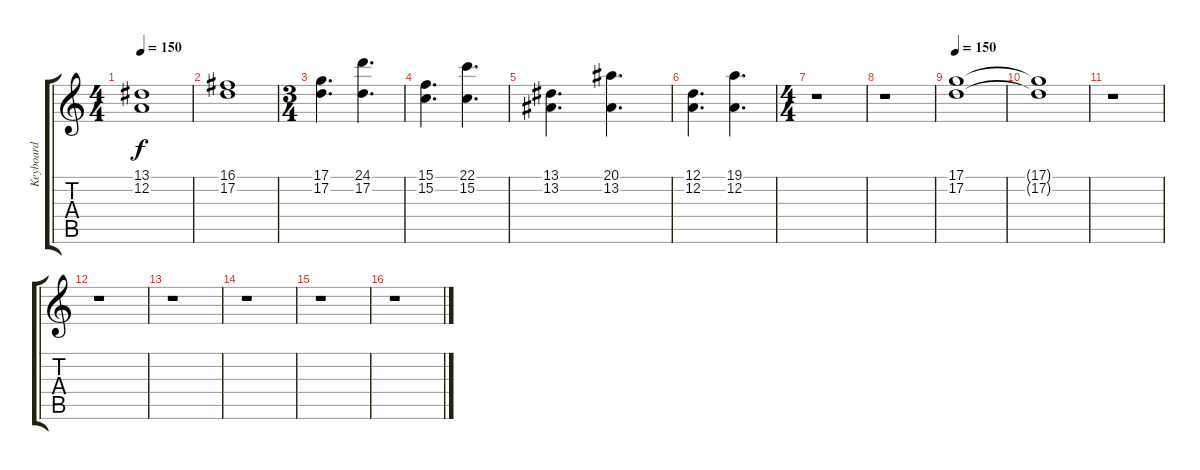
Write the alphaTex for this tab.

\track ("Keyboard" "Keyboard") {instrument stringensemble1}
\staff {score tabs}
\tuning (D4 A3 F3 C3 G2 D2) {hide}
\ts (4 4)
\tempo 150
\clef g2
\ks c
(13.1 12.2).1{dy f} |
(16.1 17.2).1 |
\ts (3 4)
(17.1 17.2).4{d} (24.1 17.2).4{d} |
(15.1 15.2).4{d} (22.1 15.2).4{d} |
(13.1 13.2).4{d} (20.1 13.2).4{d} |
(12.1 12.2).4{d} (19.1 12.2).4{d} |
\ts (4 4)
r.1 |
r.1 |
\tempo 150
(17.1 17.2).1{instrument churchorgan} |
(17.1{t} 17.2{t}).1 |
r.1{instrument stringensemble1} |
r.1 |
r.1 |
r.1 |
r.1 |
r.1
